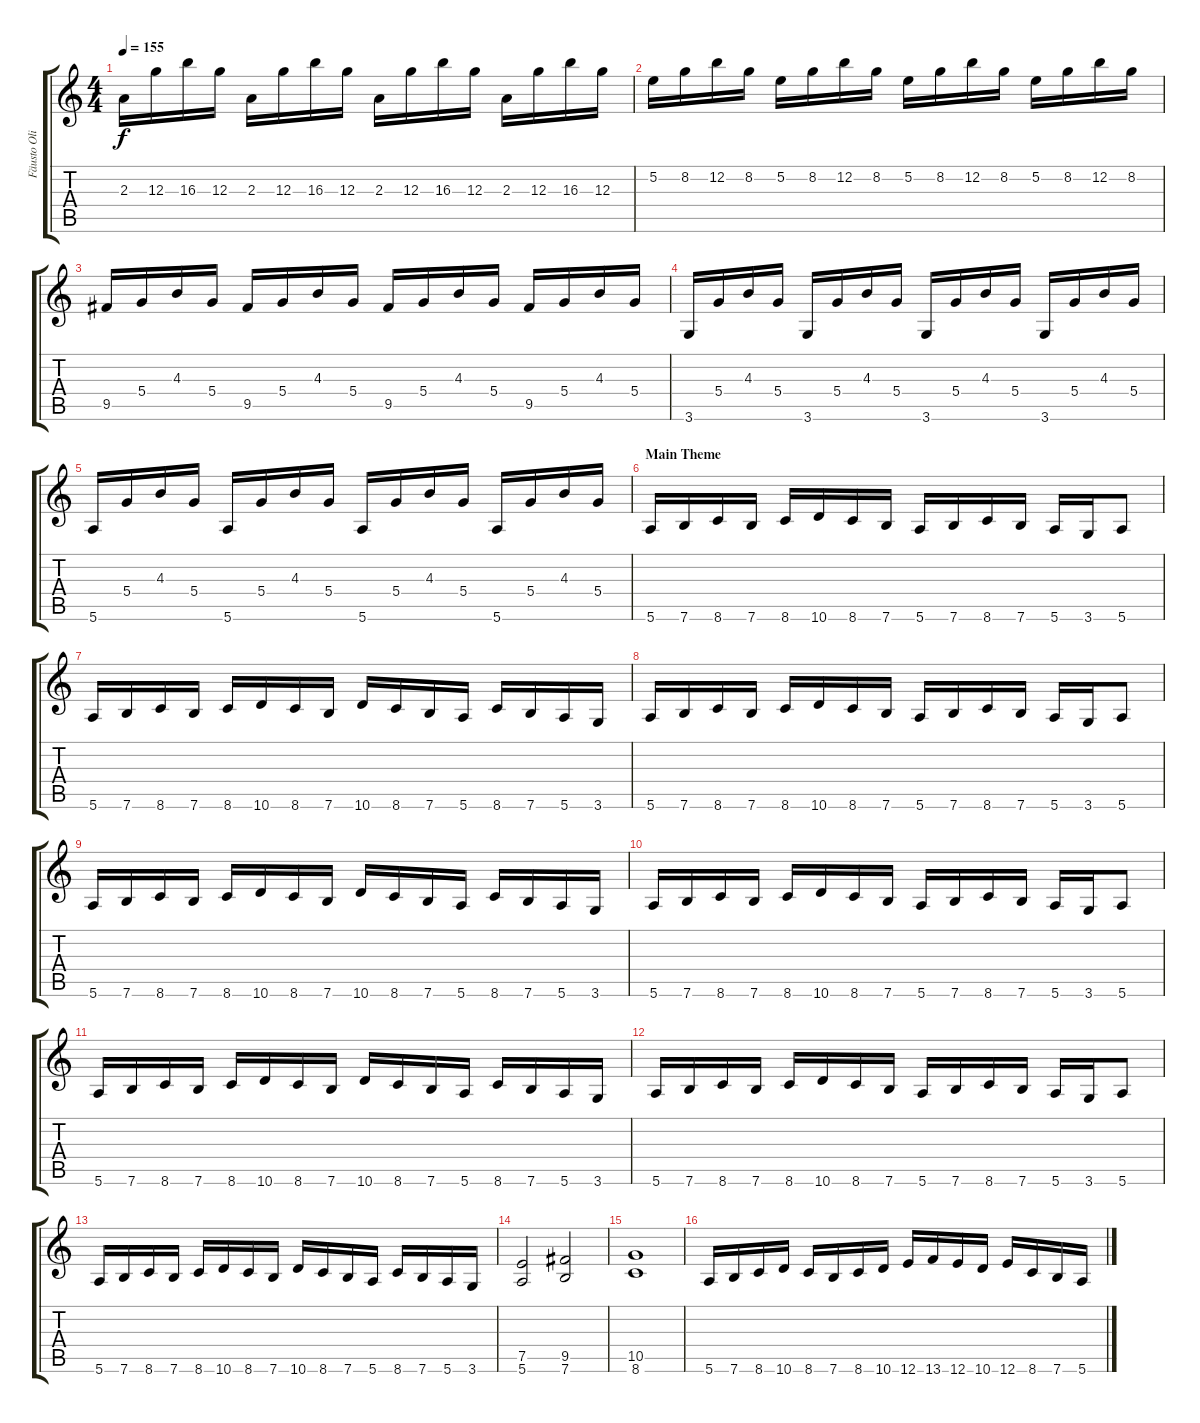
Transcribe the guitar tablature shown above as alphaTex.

\track ("Fäusto Oliveira" "Fäusto Oli") {instrument overdrivenguitar}
\staff {score tabs}
\tuning (E4 B3 G3 D3 A2 E2) {hide}
\ts (4 4)
\tempo 155
\clef g2
\ks c
2.3.16{dy f} 12.3.16 16.3.16 12.3.16 2.3.16 12.3.16 16.3.16 12.3.16 2.3.16 12.3.16 16.3.16 12.3.16 2.3.16 12.3.16 16.3.16 12.3.16 |
5.2.16 8.2.16 12.2.16 8.2.16 5.2.16 8.2.16 12.2.16 8.2.16 5.2.16 8.2.16 12.2.16 8.2.16 5.2.16 8.2.16 12.2.16 8.2.16 |
9.5.16 5.4.16 4.3.16 5.4.16 9.5.16 5.4.16 4.3.16 5.4.16 9.5.16 5.4.16 4.3.16 5.4.16 9.5.16 5.4.16 4.3.16 5.4.16 |
3.6.16 5.4.16 4.3.16 5.4.16 3.6.16 5.4.16 4.3.16 5.4.16 3.6.16 5.4.16 4.3.16 5.4.16 3.6.16 5.4.16 4.3.16 5.4.16 |
5.6.16 5.4.16 4.3.16 5.4.16 5.6.16 5.4.16 4.3.16 5.4.16 5.6.16 5.4.16 4.3.16 5.4.16 5.6.16 5.4.16 4.3.16 5.4.16 |
\section ("" "Main Theme")
5.6.16 7.6.16 8.6.16 7.6.16 8.6.16 10.6.16 8.6.16 7.6.16 5.6.16 7.6.16 8.6.16 7.6.16 5.6.16 3.6.16 5.6.8 |
5.6.16 7.6.16 8.6.16 7.6.16 8.6.16 10.6.16 8.6.16 7.6.16 10.6.16 8.6.16 7.6.16 5.6.16 8.6.16 7.6.16 5.6.16 3.6.16 |
5.6.16 7.6.16 8.6.16 7.6.16 8.6.16 10.6.16 8.6.16 7.6.16 5.6.16 7.6.16 8.6.16 7.6.16 5.6.16 3.6.16 5.6.8 |
5.6.16 7.6.16 8.6.16 7.6.16 8.6.16 10.6.16 8.6.16 7.6.16 10.6.16 8.6.16 7.6.16 5.6.16 8.6.16 7.6.16 5.6.16 3.6.16 |
5.6.16 7.6.16 8.6.16 7.6.16 8.6.16 10.6.16 8.6.16 7.6.16 5.6.16 7.6.16 8.6.16 7.6.16 5.6.16 3.6.16 5.6.8 |
5.6.16 7.6.16 8.6.16 7.6.16 8.6.16 10.6.16 8.6.16 7.6.16 10.6.16 8.6.16 7.6.16 5.6.16 8.6.16 7.6.16 5.6.16 3.6.16 |
5.6.16 7.6.16 8.6.16 7.6.16 8.6.16 10.6.16 8.6.16 7.6.16 5.6.16 7.6.16 8.6.16 7.6.16 5.6.16 3.6.16 5.6.8 |
5.6.16 7.6.16 8.6.16 7.6.16 8.6.16 10.6.16 8.6.16 7.6.16 10.6.16 8.6.16 7.6.16 5.6.16 8.6.16 7.6.16 5.6.16 3.6.16 |
(7.5 5.6).2 (9.5 7.6).2 |
(10.5 8.6).1 |
5.6.16 7.6.16 8.6.16 10.6.16 8.6.16 7.6.16 8.6.16 10.6.16 12.6.16 13.6.16 12.6.16 10.6.16 12.6.16 8.6.16 7.6.16 5.6.16
